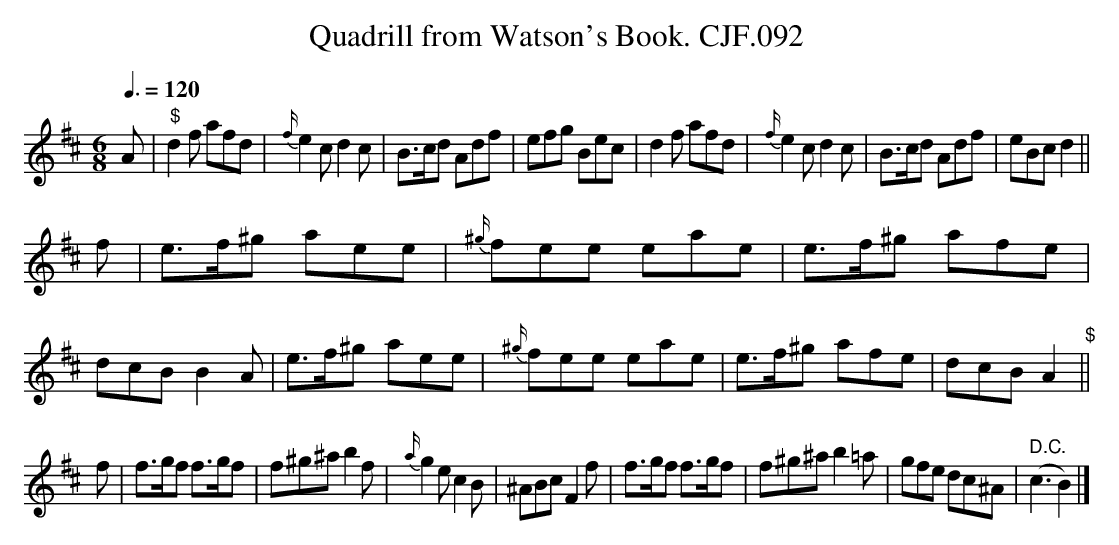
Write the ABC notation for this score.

X:1
T:Quadrill from Watson's Book. CJF.092
M:6/8
L:1/8
Q:3/8=120
K:D
A|"$"d2f afd|{f/}e2cd2c|B>cd Adf|efg Bec|\
d2f afd|{f/}e2cd2c|B>cd Adf|eBcd2||
f|e>f^g aee|{^g/}fee eae|e>f^g afe|dcBB2A|\
e>f^g aee|{^g/}fee eae|e>f^g afe|dcBA2"$"||
f|f>gf f>gf|f^g^ab2f|{a/}g2ec2B|^ABcF2f|\
f>gf f>gf|f^g^ab2=a|gfe dc^A|(" D.C."c3B2)|]
